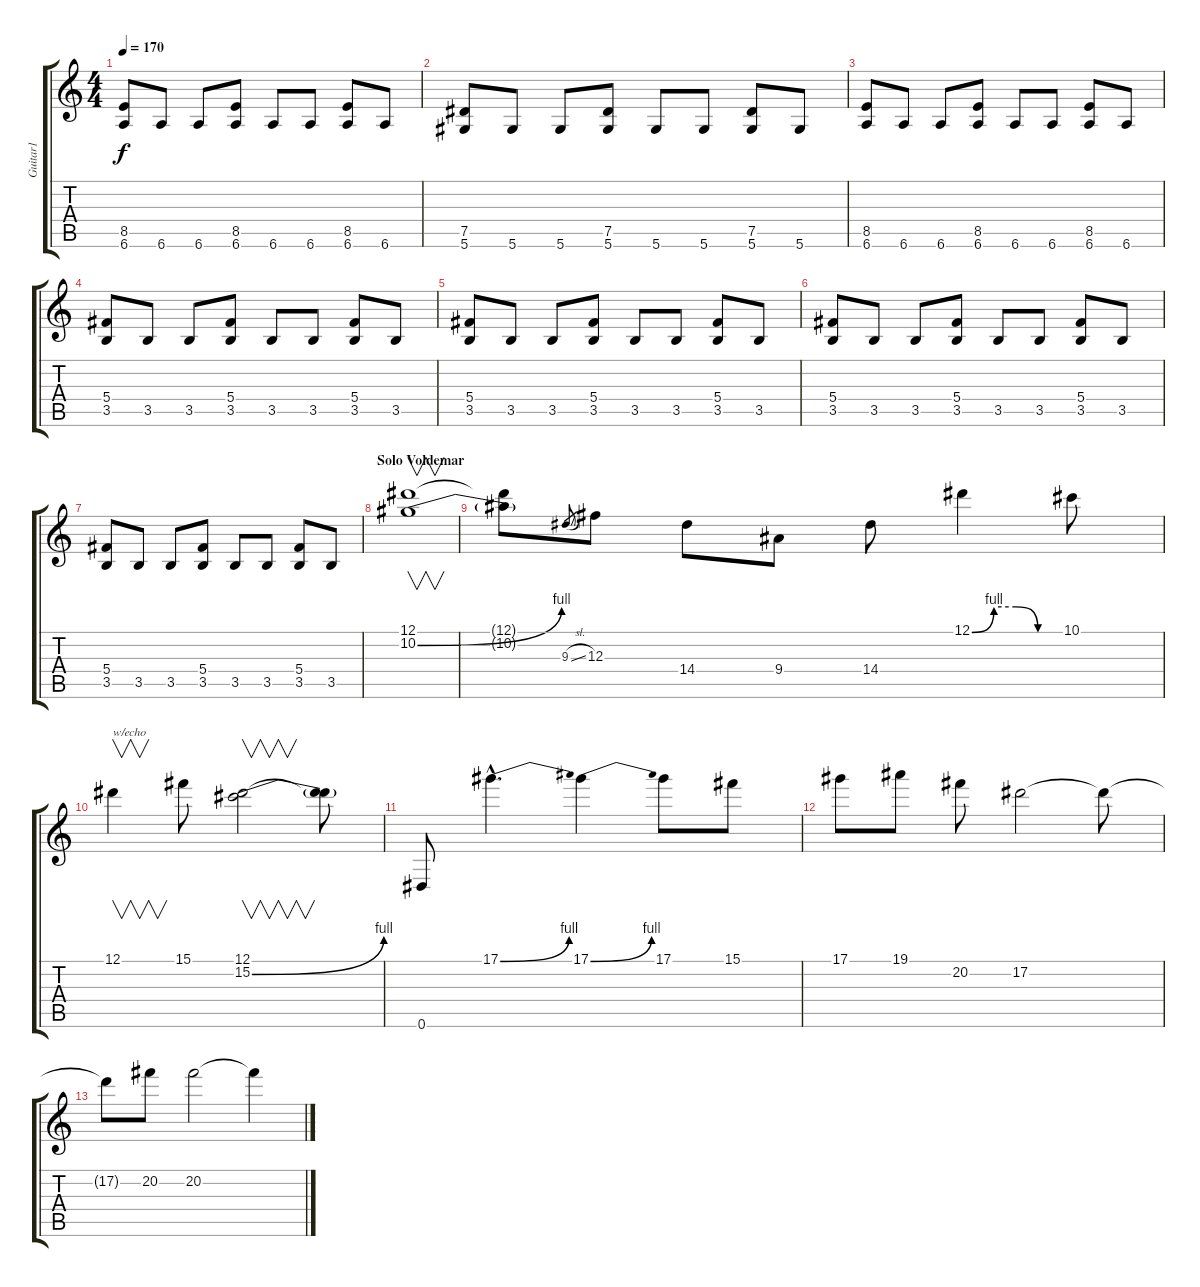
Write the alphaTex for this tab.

\track ("Guitar1" "Guitar1") {instrument distortionguitar}
\staff {score tabs}
\tuning (Eb4 Bb3 Gb3 Db3 Ab2 Eb2) {hide}
\ts (4 4)
\tempo 170
\clef g2
\ks c
(8.5 6.6).8{dy f} 6.6.8 6.6.8 (8.5 6.6).8 6.6.8 6.6.8 (8.5 6.6).8 6.6.8 |
(7.5 5.6).8 5.6.8 5.6.8 (7.5 5.6).8 5.6.8 5.6.8 (7.5 5.6).8 5.6.8 |
(8.5 6.6).8 6.6.8 6.6.8 (8.5 6.6).8 6.6.8 6.6.8 (8.5 6.6).8 6.6.8 |
(5.4 3.5).8 3.5.8 3.5.8 (5.4 3.5).8 3.5.8 3.5.8 (5.4 3.5).8 3.5.8 |
(5.4 3.5).8 3.5.8 3.5.8 (5.4 3.5).8 3.5.8 3.5.8 (5.4 3.5).8 3.5.8 |
(5.4 3.5).8 3.5.8 3.5.8 (5.4 3.5).8 3.5.8 3.5.8 (5.4 3.5).8 3.5.8 |
(5.4 3.5).8 3.5.8 3.5.8 (5.4 3.5).8 3.5.8 3.5.8 (5.4 3.5).8 3.5.8 |
\section ("" "Solo Voldemar")
(12.1 10.2{be (bend 0 0 60 4)}).1{v} |
(12.1{t} 10.2{t}).8 9.3{sl}.8{gr} 12.3.8 14.4.8 9.4.8 14.4.8 12.1{be (custom 0 0 15 4 30 4 45 0 60 0)}.4 10.1.8 |
12.1.4{v txt "w/echo"} 15.1.8 (12.1 15.2{be (bend 0 0 60 4)}).2{v} (12.1{t} 15.2{t}).8 |
0.6.8 17.1{be (bend 0 0 60 4) hac}.4{d} 17.1{be (bend 0 0 60 4)}.4 17.1.8 15.1.8 |
17.1.8 19.1.8 20.2.8 17.2.2 17.2{t}.8 |
17.2{t}.8 20.2.8 20.2.2 20.2{t}.4
